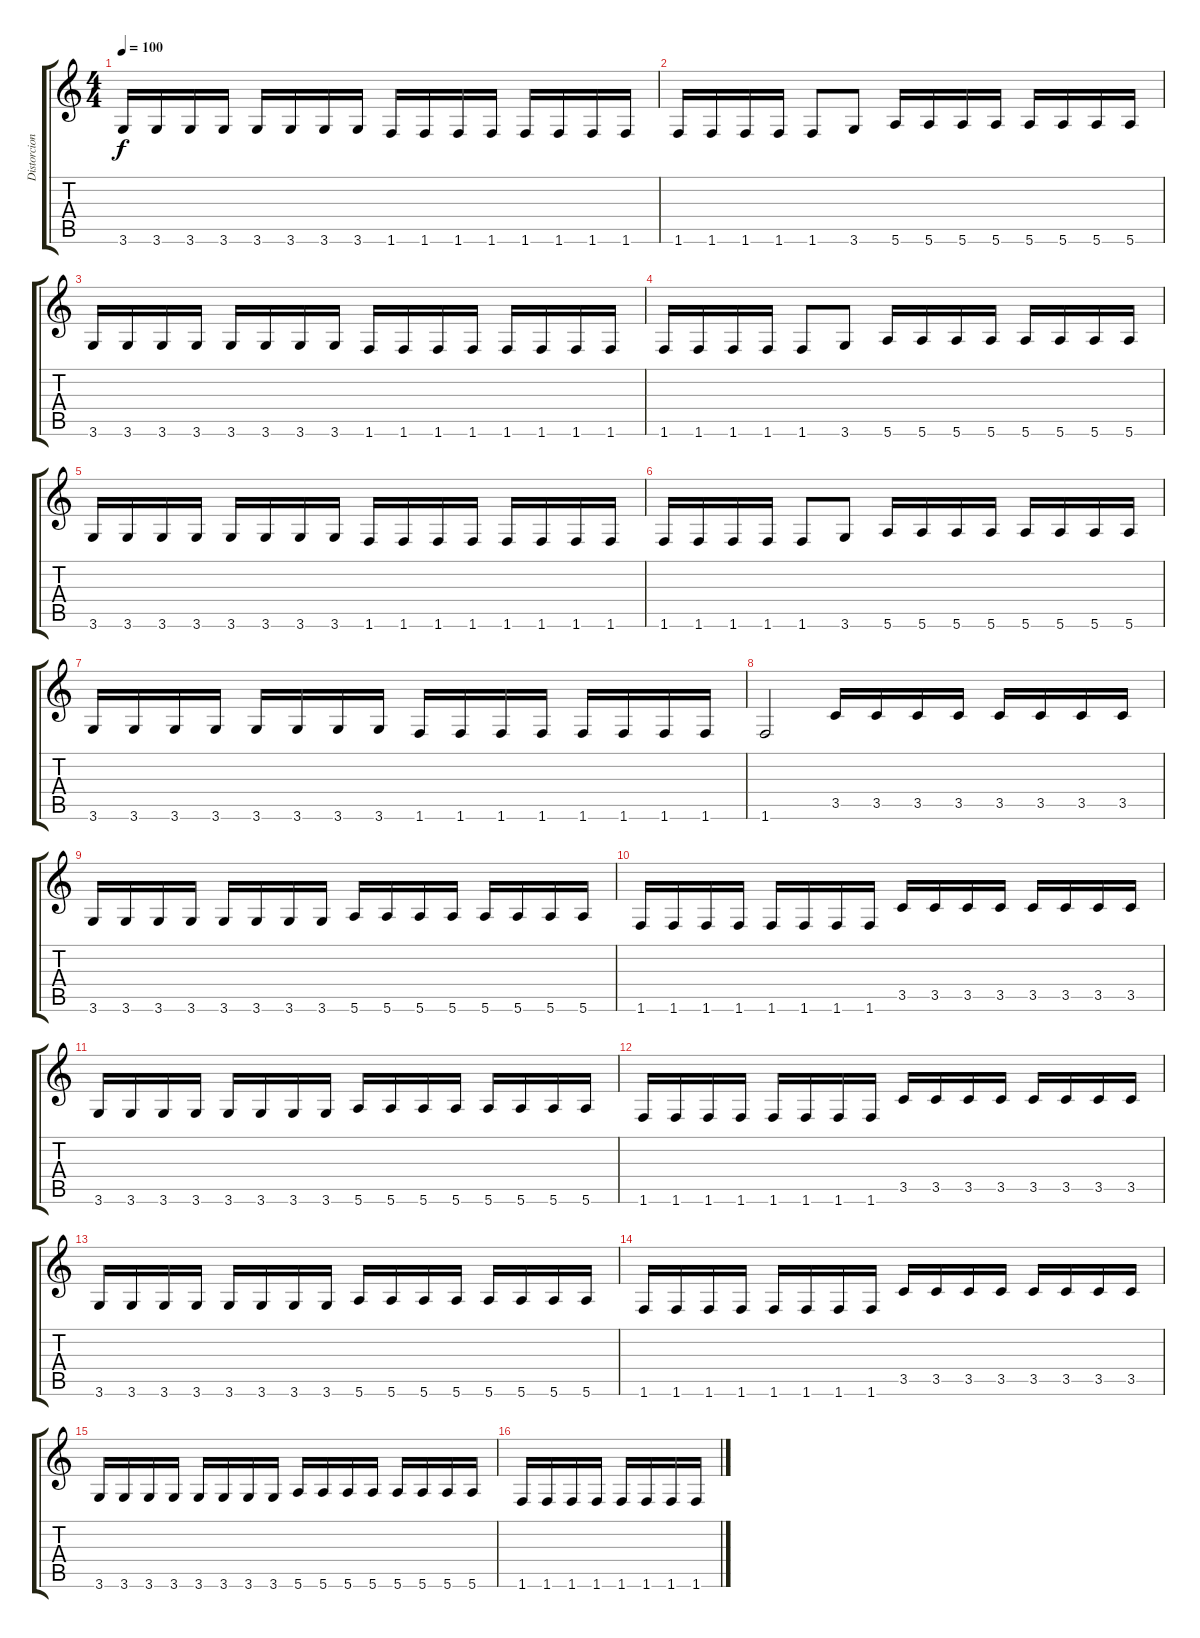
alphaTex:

\track ("Distorcion 1" "Distorcion") {instrument distortionguitar}
\staff {score tabs}
\tuning (E4 B3 G3 D3 A2 E2) {hide}
\ts (4 4)
\tempo 100
\clef g2
\ks c
3.6.16{dy f} 3.6.16 3.6.16 3.6.16 3.6.16 3.6.16 3.6.16 3.6.16 1.6.16 1.6.16 1.6.16 1.6.16 1.6.16 1.6.16 1.6.16 1.6.16 |
1.6.16 1.6.16 1.6.16 1.6.16 1.6.8 3.6.8 5.6.16 5.6.16 5.6.16 5.6.16 5.6.16 5.6.16 5.6.16 5.6.16 |
3.6.16 3.6.16 3.6.16 3.6.16 3.6.16 3.6.16 3.6.16 3.6.16 1.6.16 1.6.16 1.6.16 1.6.16 1.6.16 1.6.16 1.6.16 1.6.16 |
1.6.16 1.6.16 1.6.16 1.6.16 1.6.8 3.6.8 5.6.16 5.6.16 5.6.16 5.6.16 5.6.16 5.6.16 5.6.16 5.6.16 |
3.6.16 3.6.16 3.6.16 3.6.16 3.6.16 3.6.16 3.6.16 3.6.16 1.6.16 1.6.16 1.6.16 1.6.16 1.6.16 1.6.16 1.6.16 1.6.16 |
1.6.16 1.6.16 1.6.16 1.6.16 1.6.8 3.6.8 5.6.16 5.6.16 5.6.16 5.6.16 5.6.16 5.6.16 5.6.16 5.6.16 |
3.6.16 3.6.16 3.6.16 3.6.16 3.6.16 3.6.16 3.6.16 3.6.16 1.6.16 1.6.16 1.6.16 1.6.16 1.6.16 1.6.16 1.6.16 1.6.16 |
1.6.2 3.5.16 3.5.16 3.5.16 3.5.16 3.5.16 3.5.16 3.5.16 3.5.16 |
3.6.16 3.6.16 3.6.16 3.6.16 3.6.16 3.6.16 3.6.16 3.6.16 5.6.16 5.6.16 5.6.16 5.6.16 5.6.16 5.6.16 5.6.16 5.6.16 |
1.6.16 1.6.16 1.6.16 1.6.16 1.6.16 1.6.16 1.6.16 1.6.16 3.5.16 3.5.16 3.5.16 3.5.16 3.5.16 3.5.16 3.5.16 3.5.16 |
3.6.16 3.6.16 3.6.16 3.6.16 3.6.16 3.6.16 3.6.16 3.6.16 5.6.16 5.6.16 5.6.16 5.6.16 5.6.16 5.6.16 5.6.16 5.6.16 |
1.6.16 1.6.16 1.6.16 1.6.16 1.6.16 1.6.16 1.6.16 1.6.16 3.5.16 3.5.16 3.5.16 3.5.16 3.5.16 3.5.16 3.5.16 3.5.16 |
3.6.16 3.6.16 3.6.16 3.6.16 3.6.16 3.6.16 3.6.16 3.6.16 5.6.16 5.6.16 5.6.16 5.6.16 5.6.16 5.6.16 5.6.16 5.6.16 |
1.6.16 1.6.16 1.6.16 1.6.16 1.6.16 1.6.16 1.6.16 1.6.16 3.5.16 3.5.16 3.5.16 3.5.16 3.5.16 3.5.16 3.5.16 3.5.16 |
3.6.16 3.6.16 3.6.16 3.6.16 3.6.16 3.6.16 3.6.16 3.6.16 5.6.16 5.6.16 5.6.16 5.6.16 5.6.16 5.6.16 5.6.16 5.6.16 |
1.6.16 1.6.16 1.6.16 1.6.16 1.6.16 1.6.16 1.6.16 1.6.16
